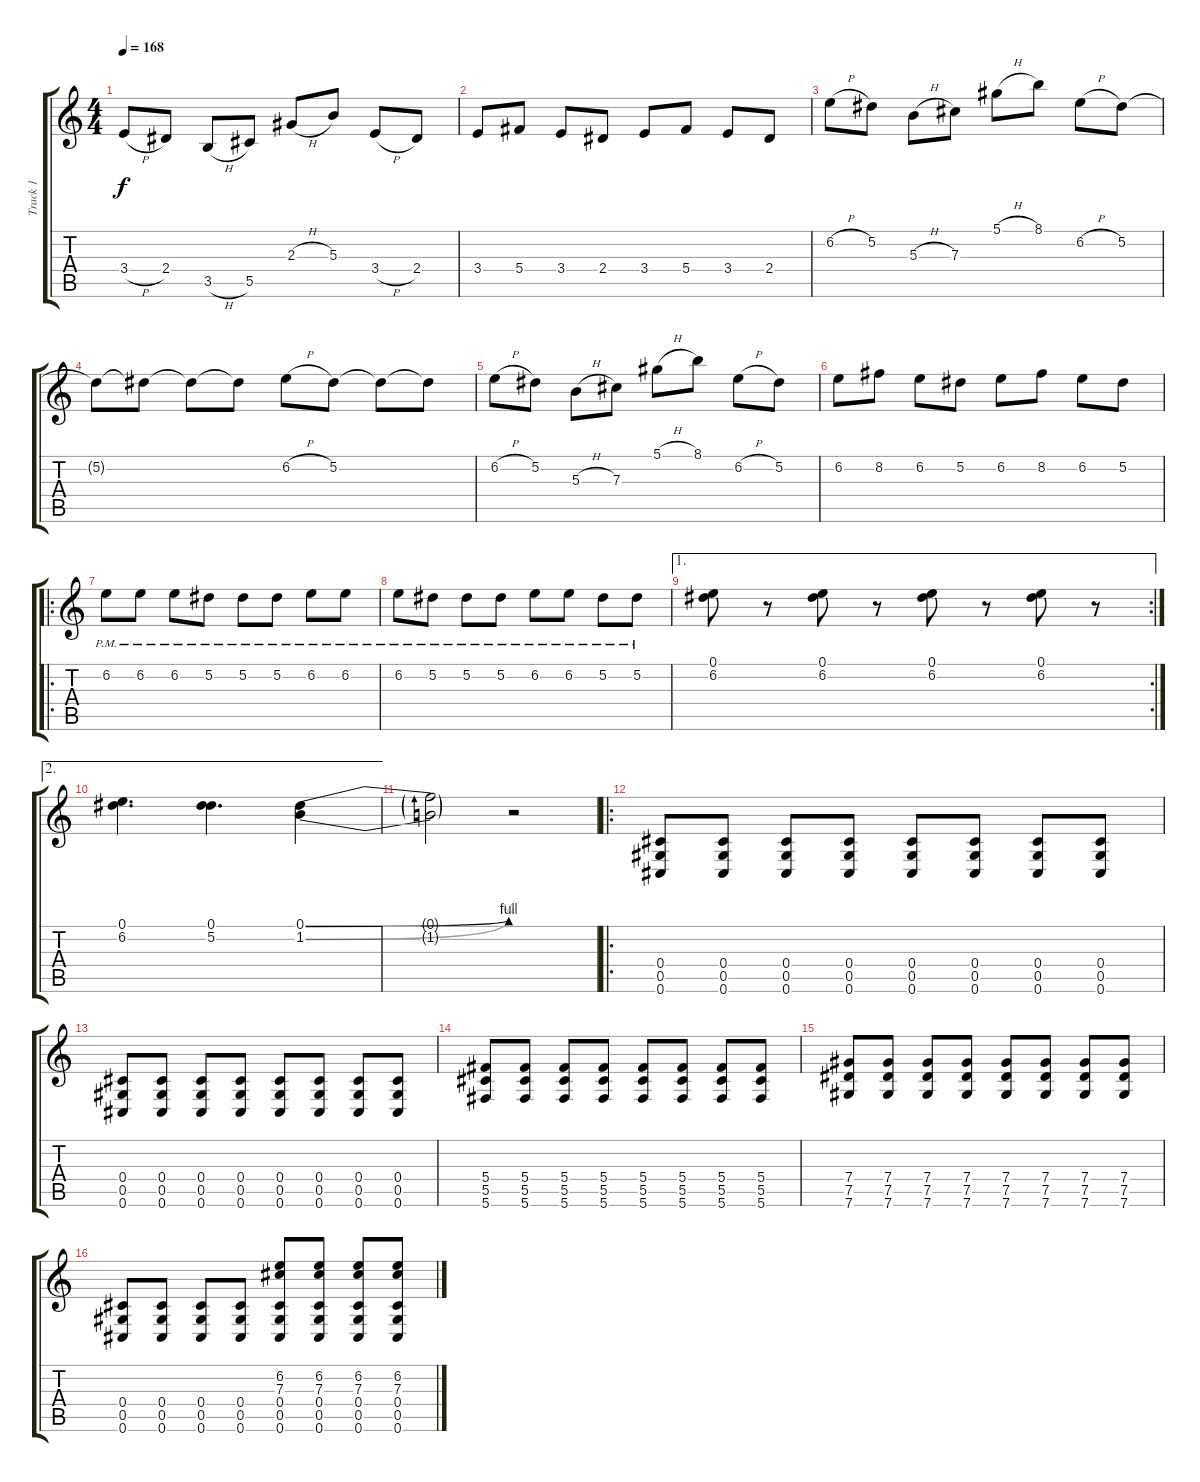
\track ("Track 1" "Track 1") {instrument distortionguitar}
\staff {score tabs}
\tuning (Eb4 Bb3 Gb3 Db3 Ab2 Db2) {hide}
\ts (4 4)
\tempo 168
\clef g2
\ks c
3.4{h}.8{dy f} 2.4.8 3.5{h}.8 5.5.8 2.3{h}.8 5.3.8 3.4{h}.8 2.4.8 |
3.4.8 5.4.8 3.4.8 2.4.8 3.4.8 5.4.8 3.4.8 2.4.8 |
6.2{h}.8 5.2.8 5.3{h}.8 7.3.8 5.1{h}.8 8.1.8 6.2{h}.8 5.2.8 |
5.2{t}.8 5.2{t}.8 5.2{t}.8 5.2{t}.8 6.2{h}.8 5.2.8 5.2{t}.8 5.2{t}.8 |
6.2{h}.8 5.2.8 5.3{h}.8 7.3.8 5.1{h}.8 8.1.8 6.2{h}.8 5.2.8 |
6.2.8 8.2.8 6.2.8 5.2.8 6.2.8 8.2.8 6.2.8 5.2.8 |
\ro
6.2{pm}.8 6.2{pm}.8 6.2{pm}.8 5.2{pm}.8 5.2{pm}.8 5.2{pm}.8 6.2{pm}.8 6.2{pm}.8 |
6.2{pm}.8 5.2{pm}.8 5.2{pm}.8 5.2{pm}.8 6.2{pm}.8 6.2{pm}.8 5.2{pm}.8 5.2{pm}.8 |
\ae 1
\rc 2
(0.1 6.2).8 r.8 (0.1 6.2).8 r.8 (0.1 6.2).8 r.8 (0.1 6.2).8 r.8 |
\ae 2
(0.1 6.2).4{d} (0.1 5.2).4{d} (0.1{be (bend 0 0 60 4)} 1.2{be (bend 0 0 60 1)}).4 |
(0.1{t} 1.2{t}).2 r.2 |
\ro
(0.4 0.5 0.6).8 (0.4 0.5 0.6).8 (0.4 0.5 0.6).8 (0.4 0.5 0.6).8 (0.4 0.5 0.6).8 (0.4 0.5 0.6).8 (0.4 0.5 0.6).8 (0.4 0.5 0.6).8 |
(0.4 0.5 0.6).8 (0.4 0.5 0.6).8 (0.4 0.5 0.6).8 (0.4 0.5 0.6).8 (0.4 0.5 0.6).8 (0.4 0.5 0.6).8 (0.4 0.5 0.6).8 (0.4 0.5 0.6).8 |
(5.4 5.5 5.6).8 (5.4 5.5 5.6).8 (5.4 5.5 5.6).8 (5.4 5.5 5.6).8 (5.4 5.5 5.6).8 (5.4 5.5 5.6).8 (5.4 5.5 5.6).8 (5.4 5.5 5.6).8 |
(7.4 7.5 7.6).8 (7.4 7.5 7.6).8 (7.4 7.5 7.6).8 (7.4 7.5 7.6).8 (7.4 7.5 7.6).8 (7.4 7.5 7.6).8 (7.4 7.5 7.6).8 (7.4 7.5 7.6).8 |
(0.4 0.5 0.6).8 (0.4 0.5 0.6).8 (0.4 0.5 0.6).8 (0.4 0.5 0.6).8 (6.2 7.3 0.4 0.5 0.6).8 (6.2 7.3 0.4 0.5 0.6).8 (6.2 7.3 0.4 0.5 0.6).8 (6.2 7.3 0.4 0.5 0.6).8
